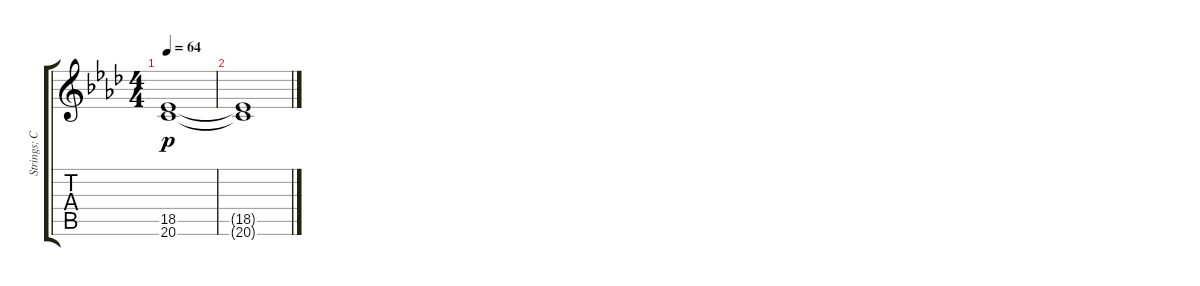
\track ("Strings: Carlos" "Strings: C") {instrument synthstrings1}
\staff {score tabs}
\tuning (E4 B3 G3 D3 A2 E2) {hide}
\ts (4 4)
\tempo 64
\clef g2
\ks ab
(18.5{t} 20.6{t}).1{dy p} |
(18.5{t} 20.6{t}).1
